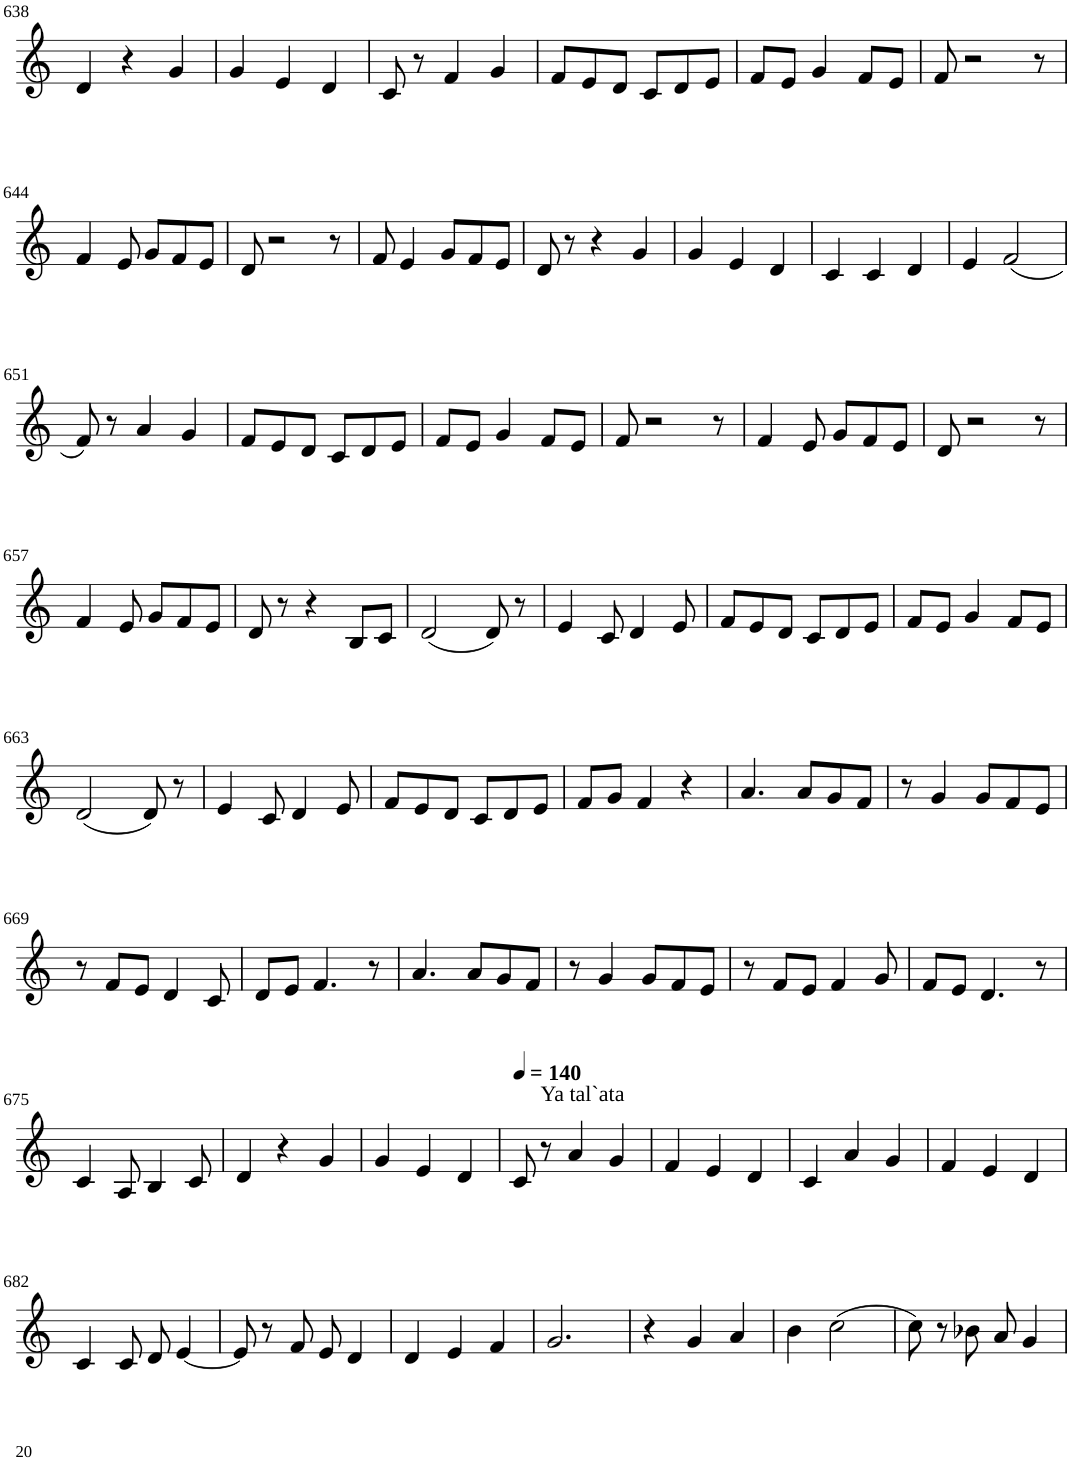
**kern
*part1
*staff1
*I"Violin
!!LO:PB:g=z
*clefG2
*k[]
*M6/8
=638
4d/
4r
4g/
=639
4g/
4e/
4d/
=640
8c/
8r
4f/
4g/
=641
8f/L
8e/
8d/J
8c/L
8d/
8e/J
=642
8f/L
8e/J
4g/
8f/L
8e/J
=643
8f/
2r
8r
!!LO:LB:g=z
=644
4f/
8e/
8g/L
8f/
8e/J
=645
8d/
2r
8r
=646
8f/
4e/
8g/L
8f/
8e/J
=647
8d/
8r
4r
4g/
=648
4g/
4e/
4d/
=649
4c/
4c/
4d/
=650
4e/
(2f/
!!LO:LB:g=z
=651
8f/)
8r
4a/
4g/
=652
8f/L
8e/
8d/J
8c/L
8d/
8e/J
=653
8f/L
8e/J
4g/
8f/L
8e/J
=654
8f/
2r
8r
=655
4f/
8e/
8g/L
8f/
8e/J
=656
8d/
2r
8r
!!LO:LB:g=z
=657
4f/
8e/
8g/L
8f/
8e/J
=658
8d/
8r
4r
8B/L
8c/J
=659
(2d/
8d/)
8r
=660
4e/
8c/
4d/
8e/
=661
8f/L
8e/
8d/J
8c/L
8d/
8e/J
=662
8f/L
8e/J
4g/
8f/L
8e/J
!!LO:LB:g=z
=663
(2d/
8d/)
8r
=664
4e/
8c/
4d/
8e/
=665
8f/L
8e/
8d/J
8c/L
8d/
8e/J
=666
8f/L
8g/J
4f/
4r
=667
4.a/
8a/L
8g/
8f/J
=668
8r
4g/
8g/L
8f/
8e/J
!!LO:LB:g=z
=669
8r
8f/L
8e/J
4d/
8c/
=670
8d/L
8e/J
4.f/
8r
=671
4.a/
8a/L
8g/
8f/J
=672
8r
4g/
8g/L
8f/
8e/J
=673
8r
8f/L
8e/J
4f/
8g/
=674
8f/L
8e/J
4.d/
8r
!!LO:LB:g=z
=675
4c/
8A/
4B/
8c/
=676
4d/
4r
4g/
=677
4g/
4e/
4d/
=678
*MM140
8c/
!LO:TX:a:t=Ya tal`ata
8r
4a/
4g/
=679
4f/
4e/
4d/
=680
4c/
4a/
4g/
=681
4f/
4e/
4d/
!!LO:LB:g=z
=682
4c/
8c/
8d/
[4e/
=683
8e/]
8r
8f/
8e/
4d/
=684
4d/
4e/
4f/
=685
2.g/
=686
4r
4g/
4a/
=687
4b\
(2cc\
=688
8cc\)
8r
8b-X\
8a/
4g/
=
*-
